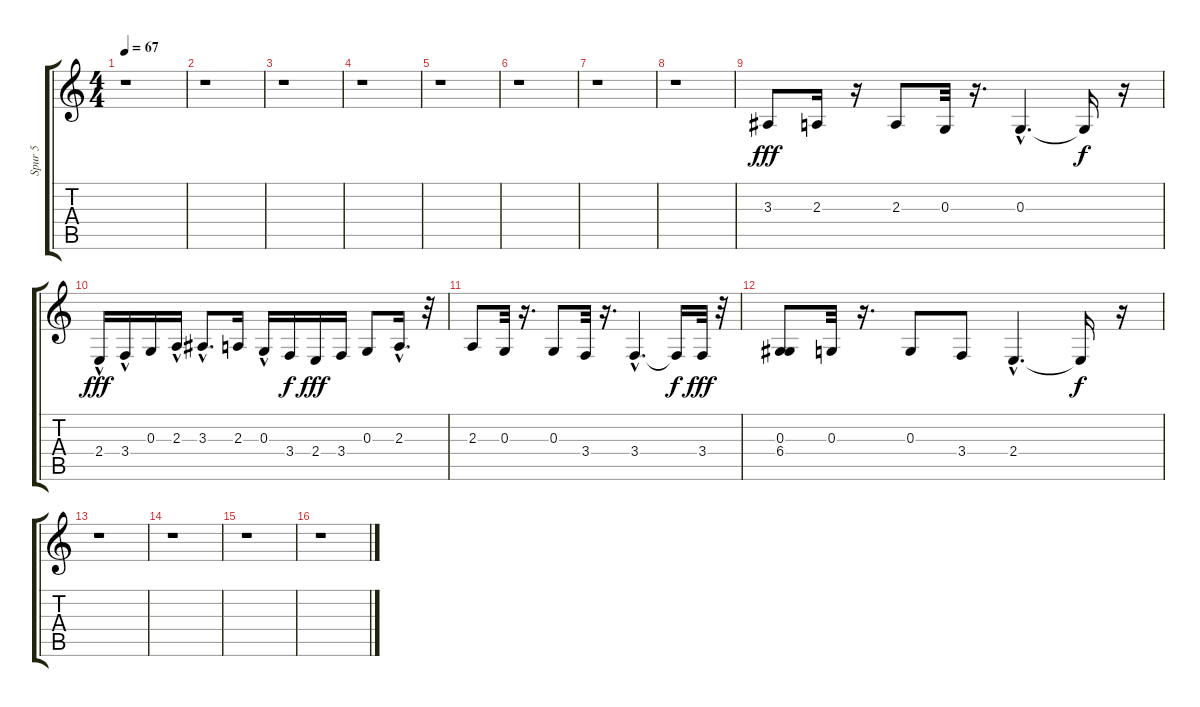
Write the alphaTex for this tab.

\track ("Spur 5" "Spur 5") {instrument sopranosax}
\staff {score tabs}
\tuning (E4 B3 G3 D3 A2 E2) {hide}
\ts (4 4)
\tempo 67
\clef g2
\ks c
r.1{dy f} |
r.1 |
r.1 |
r.1 |
r.1 |
r.1 |
r.1 |
r.1 |
3.3.8{dy fff} 2.3.16 r.16 2.3.8 0.3.32 r.16{d} 0.3{hac}.4{d} 0.3{t}.16{dy f} r.16 |
2.4{hac}.16{dy fff} 3.4{hac}.16 0.3.16 2.3{hac}.16 3.3{hac}.8{d} 2.3.16 0.3{hac}.16 3.4.16{dy f} 2.4.16{dy fff} 3.4.16 0.3.8 2.3{hac}.16{d} r.32 |
2.3.8 0.3.32 r.16{d} 0.3.8 3.4.32 r.16{d} 3.4{hac}.4{d} 3.4{t}.16{dy f} 3.4.32{dy fff} r.32 |
(0.3 6.4).8 0.3.32 r.16{d} 0.3.8 3.4.8 2.4{hac}.4{d} 2.4{t}.16{dy f} r.16 |
r.1 |
r.1 |
r.1 |
r.1
